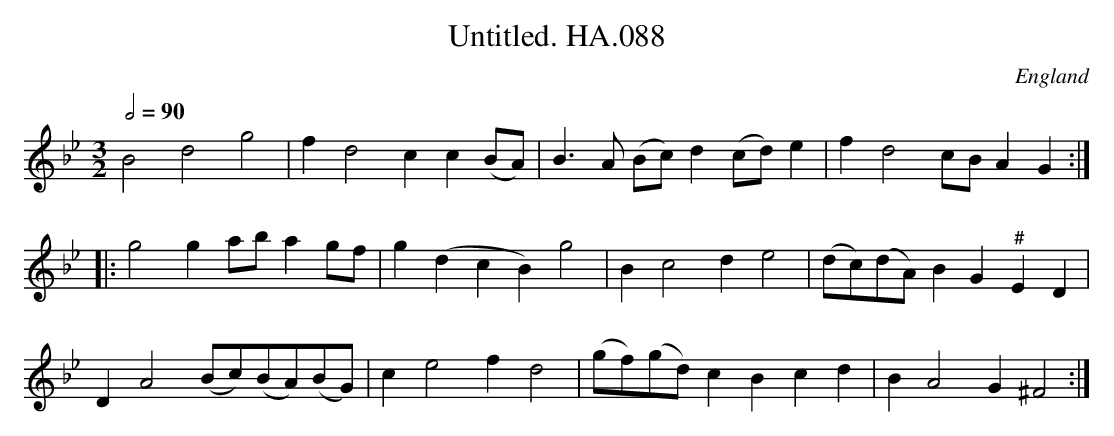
X:1
T:Untitled. HA.088
M:3/2
L:1/4
Q:1/2=90
O:England
notC:in Hand C
K:Bb major
B2d2g2|fd2cc(B/A/)|B>A (B/c/) d(c/d/)e|fd2c/B/AG:|!
|:g2ga/b/ag/f/|g(dcB)g2|Bc2de2|(d/c/)(d/A/)BG"^#"ED|!
DA2(B/c/)(B/A/)(B/G/)|ce2fd2|(g/f/)(g/d/)cBcd|BA2G^F2:|
